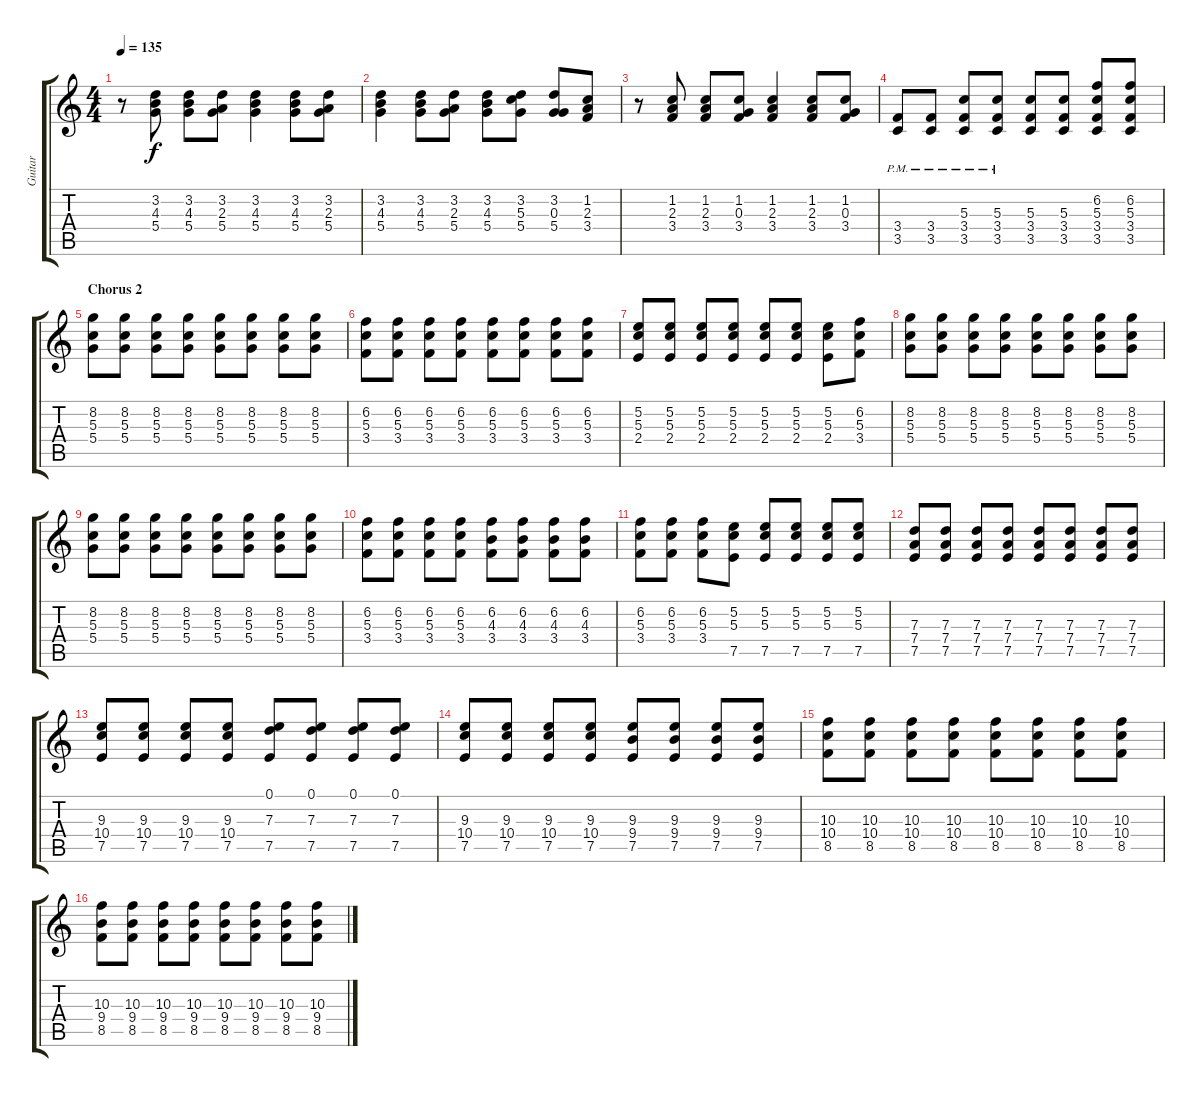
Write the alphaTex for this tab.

\track ("Guitar" "Guitar") {instrument distortionguitar}
\staff {score tabs}
\tuning (E4 B3 G3 D3 A2 E2) {hide}
\ts (4 4)
\tempo 135
\clef g2
\ks c
r.8{dy f} (3.2 4.3 5.4).8 (3.2 4.3 5.4).8 (3.2 2.3 5.4).8 (3.2 4.3 5.4).4 (3.2 4.3 5.4).8 (3.2 2.3 5.4).8 |
(3.2 4.3 5.4).4 (3.2 4.3 5.4).8 (3.2 2.3 5.4).8 (3.2 4.3 5.4).8 (3.2 5.3 5.4).8 (3.2 0.3 5.4).8 (1.2 2.3 3.4).8 |
r.8 (1.2 2.3 3.4).8 (1.2 2.3 3.4).8 (1.2 0.3 3.4).8 (1.2 2.3 3.4).4 (1.2 2.3 3.4).8 (1.2 0.3 3.4).8 |
(3.4{pm} 3.5{pm}).8 (3.4{pm} 3.5{pm}).8 (5.3{pm} 3.4{pm} 3.5{pm}).8 (5.3{pm} 3.4{pm} 3.5{pm}).8 (5.3 3.4 3.5).8 (5.3 3.4 3.5).8 (6.2 5.3 3.4 3.5).8 (6.2 5.3 3.4 3.5).8 |
\section ("" "Chorus 2")
(8.2 5.3 5.4).8 (8.2 5.3 5.4).8 (8.2 5.3 5.4).8 (8.2 5.3 5.4).8 (8.2 5.3 5.4).8 (8.2 5.3 5.4).8 (8.2 5.3 5.4).8 (8.2 5.3 5.4).8 |
(6.2 5.3 3.4).8 (6.2 5.3 3.4).8 (6.2 5.3 3.4).8 (6.2 5.3 3.4).8 (6.2 5.3 3.4).8 (6.2 5.3 3.4).8 (6.2 5.3 3.4).8 (6.2 5.3 3.4).8 |
(5.2 5.3 2.4).8 (5.2 5.3 2.4).8 (5.2 5.3 2.4).8 (5.2 5.3 2.4).8 (5.2 5.3 2.4).8 (5.2 5.3 2.4).8 (5.2 5.3 2.4).8 (6.2 5.3 3.4).8 |
(8.2 5.3 5.4).8 (8.2 5.3 5.4).8 (8.2 5.3 5.4).8 (8.2 5.3 5.4).8 (8.2 5.3 5.4).8 (8.2 5.3 5.4).8 (8.2 5.3 5.4).8 (8.2 5.3 5.4).8 |
(8.2 5.3 5.4).8 (8.2 5.3 5.4).8 (8.2 5.3 5.4).8 (8.2 5.3 5.4).8 (8.2 5.3 5.4).8 (8.2 5.3 5.4).8 (8.2 5.3 5.4).8 (8.2 5.3 5.4).8 |
(6.2 5.3 3.4).8 (6.2 5.3 3.4).8 (6.2 5.3 3.4).8 (6.2 5.3 3.4).8 (6.2 4.3 3.4).8 (6.2 4.3 3.4).8 (6.2 4.3 3.4).8 (6.2 4.3 3.4).8 |
(6.2 5.3 3.4).8 (6.2 5.3 3.4).8 (6.2 5.3 3.4).8 (5.2 5.3 7.5).8 (5.2 5.3 7.5).8 (5.2 5.3 7.5).8 (5.2 5.3 7.5).8 (5.2 5.3 7.5).8 |
(7.3 7.4 7.5).8 (7.3 7.4 7.5).8 (7.3 7.4 7.5).8 (7.3 7.4 7.5).8 (7.3 7.4 7.5).8 (7.3 7.4 7.5).8 (7.3 7.4 7.5).8 (7.3 7.4 7.5).8 |
(9.3 10.4 7.5).8 (9.3 10.4 7.5).8 (9.3 10.4 7.5).8 (9.3 10.4 7.5).8 (0.1 7.3 7.5).8 (0.1 7.3 7.5).8 (0.1 7.3 7.5).8 (0.1 7.3 7.5).8 |
(9.3 10.4 7.5).8 (9.3 10.4 7.5).8 (9.3 10.4 7.5).8 (9.3 10.4 7.5).8 (9.3 9.4 7.5).8 (9.3 9.4 7.5).8 (9.3 9.4 7.5).8 (9.3 9.4 7.5).8 |
(10.3 10.4 8.5).8 (10.3 10.4 8.5).8 (10.3 10.4 8.5).8 (10.3 10.4 8.5).8 (10.3 10.4 8.5).8 (10.3 10.4 8.5).8 (10.3 10.4 8.5).8 (10.3 10.4 8.5).8 |
(10.3 9.4 8.5).8 (10.3 9.4 8.5).8 (10.3 9.4 8.5).8 (10.3 9.4 8.5).8 (10.3 9.4 8.5).8 (10.3 9.4 8.5).8 (10.3 9.4 8.5).8 (10.3 9.4 8.5).8
